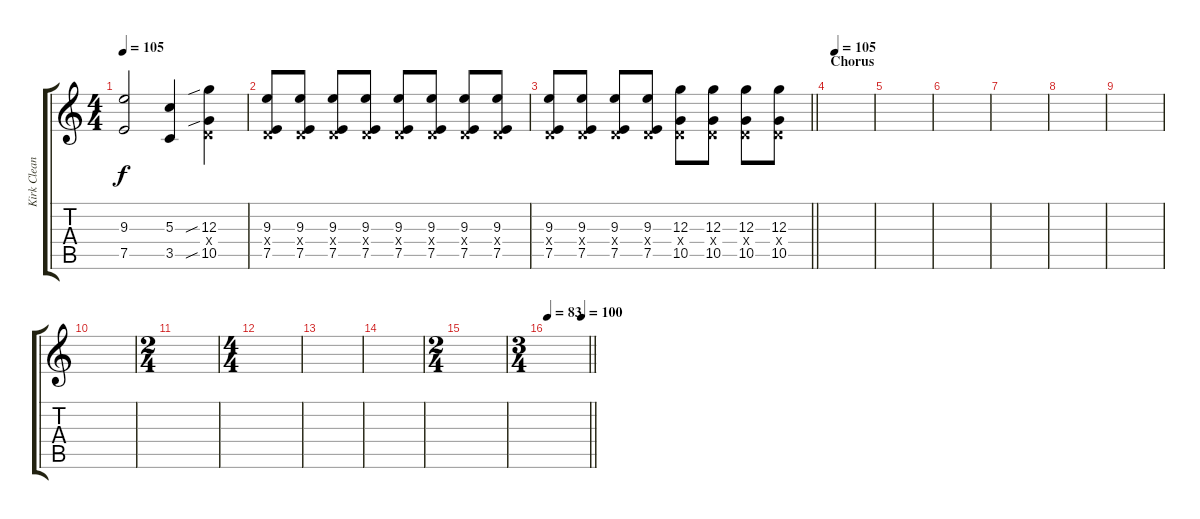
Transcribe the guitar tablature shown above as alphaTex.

\track ("Kirk Clean" "Kirk Clean") {instrument electricguitarclean}
\staff {score tabs}
\tuning (E4 B3 G3 D3 A2 E2) {hide}
\ts (4 4)
\tempo 105
\clef g2
\ks c
(9.3{t} 7.5{t}).2{dy f} (5.3 3.5).4 (12.3{sib} 0.4{x} 10.5{sib}).4 |
(9.3 0.4{x} 7.5).8{volume 16} (9.3 0.4{x} 7.5).8 (9.3 0.4{x} 7.5).8 (9.3 0.4{x} 7.5).8 (9.3 0.4{x} 7.5).8 (9.3 0.4{x} 7.5).8 (9.3 0.4{x} 7.5).8 (9.3 0.4{x} 7.5).8 |
\barLineRight lightlight
(9.3 0.4{x} 7.5).8 (9.3 0.4{x} 7.5).8 (9.3 0.4{x} 7.5).8 (9.3 0.4{x} 7.5).8 (12.3 0.4{x} 10.5).8 (12.3 0.4{x} 10.5).8 (12.3 0.4{x} 10.5).8 (12.3 0.4{x} 10.5).8 |
\section ("" "Chorus")
\tempo (105 0.125)
|
|
|
|
|
|
|
\ts (2 4)
|
\ts (4 4)
|
|
|
\ts (2 4)
|
\ts (3 4)
\tempo 83
\tempo (100 0.8333333333333334)
\barLineRight lightlight
